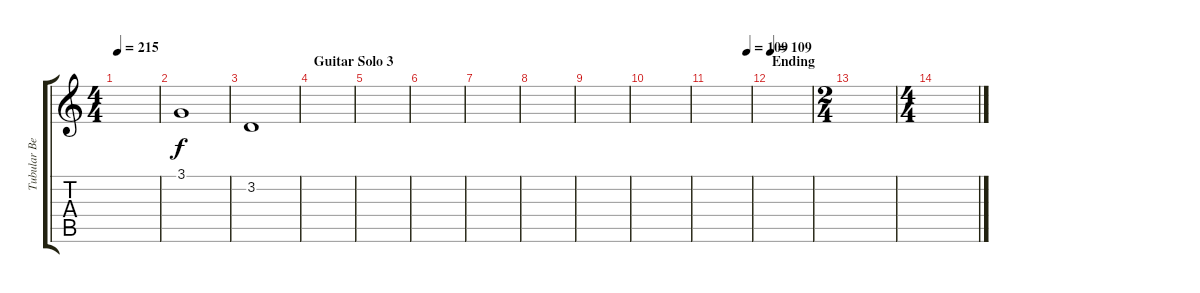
\track ("Tubular Bells" "Tubular Be") {instrument tubularbells}
\staff {score tabs}
\tuning (E4 B3 G3 D3 A2 E2) {hide}
\ts (4 4)
\tempo 215
\clef g2
\ks c
|
3.1.1 |
3.2.1 |
\section ("" "Guitar Solo 3")
|
|
|
|
|
|
|
\tempo (109 0.9166666666666666)
|
\section ("" "Ending")
\tempo 109
|
\ts (2 4)
|
\ts (4 4)
